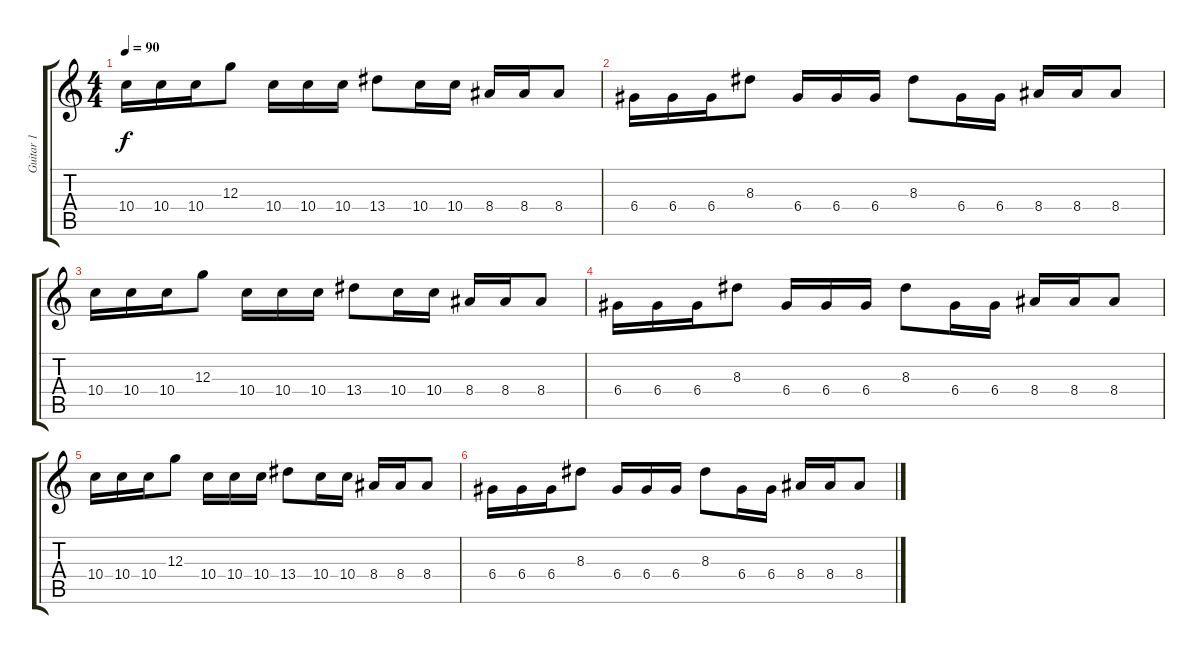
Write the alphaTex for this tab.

\track ("Guitar 1" "Guitar 1") {instrument electricguitarjazz}
\staff {score tabs}
\tuning (E4 B3 G3 D3 A2 E2) {hide}
\ts (4 4)
\tempo 90
\clef g2
\ks c
10.4.16{dy f} 10.4.16 10.4.16 12.3.8 10.4.16 10.4.16 10.4.16 13.4.8 10.4.16 10.4.16 8.4.16 8.4.16 8.4.8 |
6.4.16 6.4.16 6.4.16 8.3.8 6.4.16 6.4.16 6.4.16 8.3.8 6.4.16 6.4.16 8.4.16 8.4.16 8.4.8 |
10.4.16 10.4.16 10.4.16 12.3.8 10.4.16 10.4.16 10.4.16 13.4.8 10.4.16 10.4.16 8.4.16 8.4.16 8.4.8 |
6.4.16 6.4.16 6.4.16 8.3.8 6.4.16 6.4.16 6.4.16 8.3.8 6.4.16 6.4.16 8.4.16 8.4.16 8.4.8 |
10.4.16 10.4.16 10.4.16 12.3.8 10.4.16 10.4.16 10.4.16 13.4.8 10.4.16 10.4.16 8.4.16 8.4.16 8.4.8 |
6.4.16 6.4.16 6.4.16 8.3.8 6.4.16 6.4.16 6.4.16 8.3.8 6.4.16 6.4.16 8.4.16 8.4.16 8.4.8
